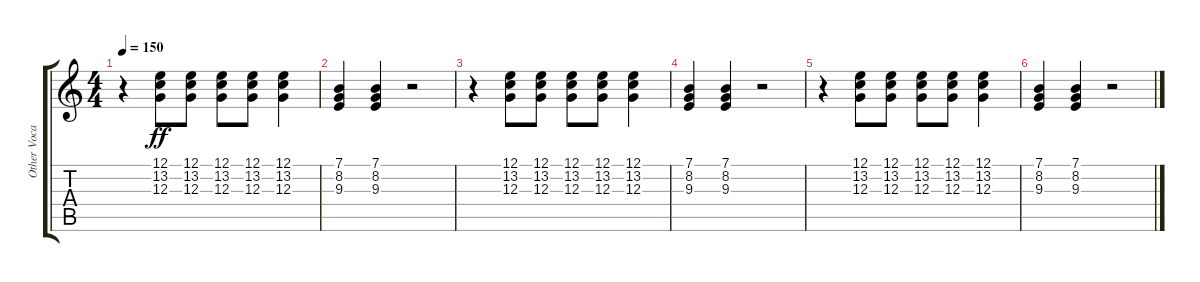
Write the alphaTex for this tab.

\track ("Other Vocals" "Other Voca") {instrument altosax}
\staff {score tabs}
\tuning (E4 B3 G3 D3 A2 E2) {hide}
\ts (4 4)
\tempo 150
\clef g2
\ks c
r.4{dy ff} (12.1 13.2 12.3).8 (12.1 13.2 12.3).8 (12.1 13.2 12.3).8 (12.1 13.2 12.3).8 (12.1 13.2 12.3).4 |
(7.1 8.2 9.3).4 (7.1 8.2 9.3).4 r.2 |
r.4 (12.1 13.2 12.3).8 (12.1 13.2 12.3).8 (12.1 13.2 12.3).8 (12.1 13.2 12.3).8 (12.1 13.2 12.3).4 |
(7.1 8.2 9.3).4 (7.1 8.2 9.3).4 r.2 |
r.4 (12.1 13.2 12.3).8 (12.1 13.2 12.3).8 (12.1 13.2 12.3).8 (12.1 13.2 12.3).8 (12.1 13.2 12.3).4 |
(7.1 8.2 9.3).4 (7.1 8.2 9.3).4 r.2
